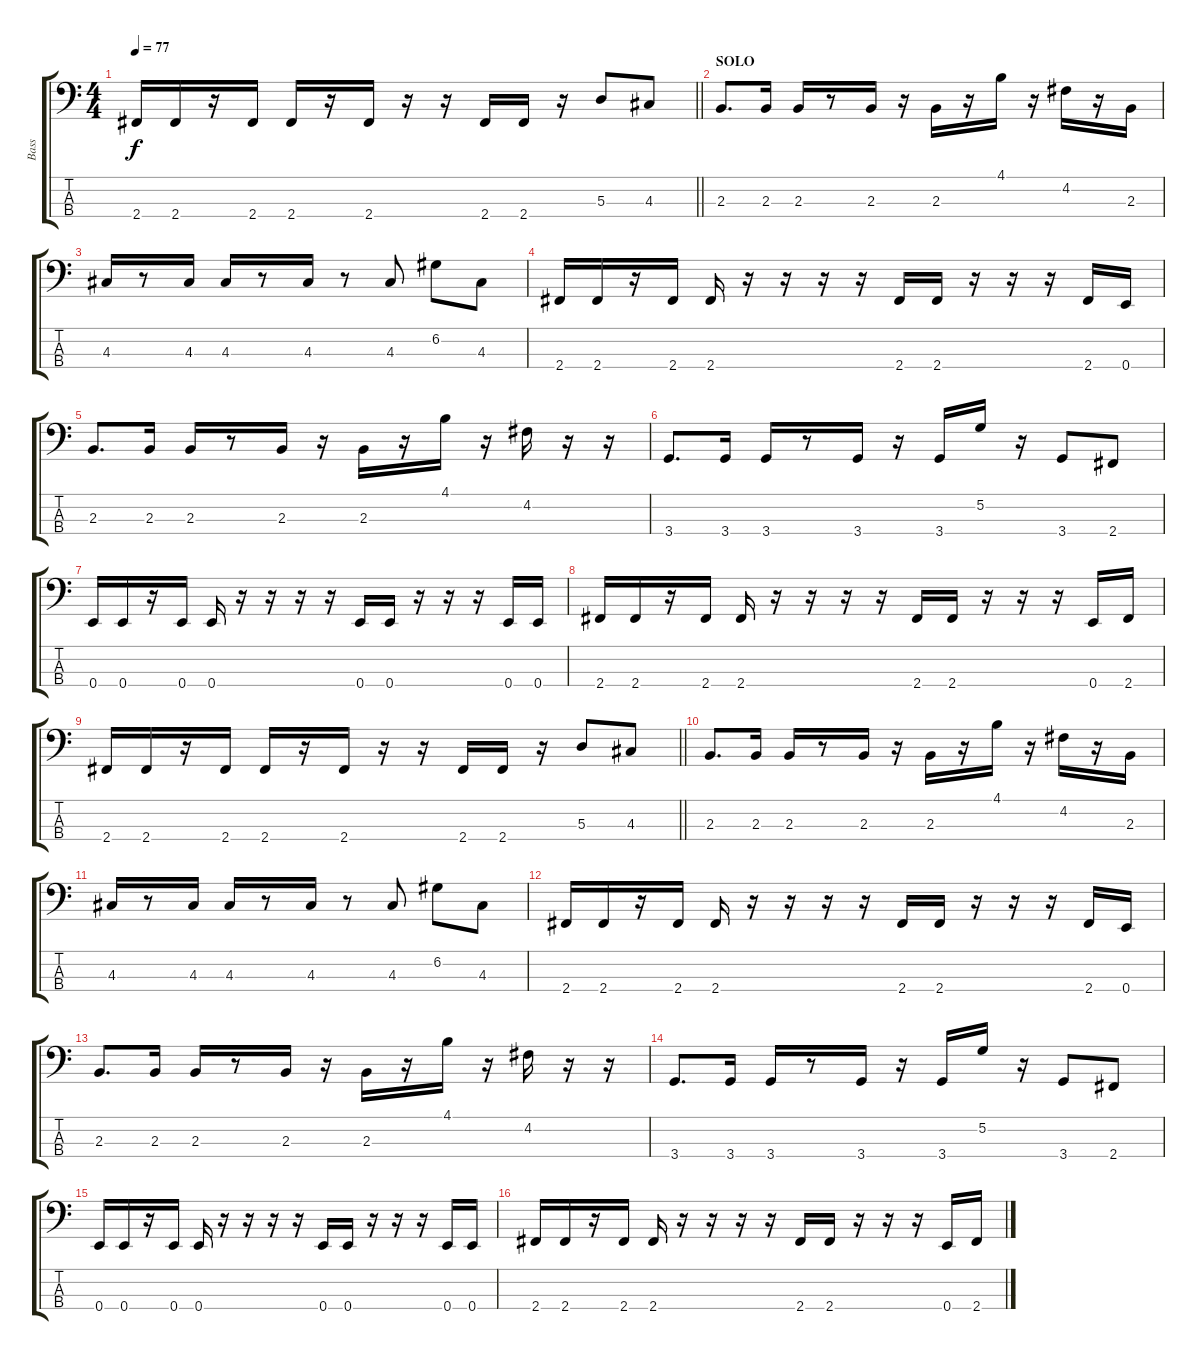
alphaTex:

\track ("Bass" "Bass") {instrument electricbassfinger}
\staff {score tabs}
\tuning (G2 D2 A1 E1) {hide}
\ts (4 4)
\tempo 77
\clef f4
\barLineRight lightlight
\ks c
2.4.16{dy f} 2.4.16 r.16 2.4.16 2.4.16 r.16 2.4.16 r.16 r.16 2.4.16 2.4.16 r.16 5.3.8 4.3.8 |
\section ("" "SOLO")
2.3.8{d} 2.3.16 2.3.16 r.8 2.3.16 r.16 2.3.16 r.16 4.1.16 r.16 4.2.16 r.16 2.3.16 |
4.3.16 r.8 4.3.16 4.3.16 r.8 4.3.16 r.8 4.3.8 6.2.8 4.3.8 |
2.4.16 2.4.16 r.16 2.4.16 2.4.16 r.16 r.16 r.16 r.16 2.4.16 2.4.16 r.16 r.16 r.16 2.4.16 0.4.16 |
2.3.8{d} 2.3.16 2.3.16 r.8 2.3.16 r.16 2.3.16 r.16 4.1.16 r.16 4.2.16 r.16 r.16 |
3.4.8{d} 3.4.16 3.4.16 r.8 3.4.16 r.16 3.4.16 5.2.16 r.16 3.4.8 2.4.8 |
0.4.16 0.4.16 r.16 0.4.16 0.4.16 r.16 r.16 r.16 r.16 0.4.16 0.4.16 r.16 r.16 r.16 0.4.16 0.4.16 |
2.4.16 2.4.16 r.16 2.4.16 2.4.16 r.16 r.16 r.16 r.16 2.4.16 2.4.16 r.16 r.16 r.16 0.4.16 2.4.16 |
\barLineRight lightlight
2.4.16 2.4.16 r.16 2.4.16 2.4.16 r.16 2.4.16 r.16 r.16 2.4.16 2.4.16 r.16 5.3.8 4.3.8 |
2.3.8{d} 2.3.16 2.3.16 r.8 2.3.16 r.16 2.3.16 r.16 4.1.16 r.16 4.2.16 r.16 2.3.16 |
4.3.16 r.8 4.3.16 4.3.16 r.8 4.3.16 r.8 4.3.8 6.2.8 4.3.8 |
2.4.16 2.4.16 r.16 2.4.16 2.4.16 r.16 r.16 r.16 r.16 2.4.16 2.4.16 r.16 r.16 r.16 2.4.16 0.4.16 |
2.3.8{d} 2.3.16 2.3.16 r.8 2.3.16 r.16 2.3.16 r.16 4.1.16 r.16 4.2.16 r.16 r.16 |
3.4.8{d} 3.4.16 3.4.16 r.8 3.4.16 r.16 3.4.16 5.2.16 r.16 3.4.8 2.4.8 |
0.4.16 0.4.16 r.16 0.4.16 0.4.16 r.16 r.16 r.16 r.16 0.4.16 0.4.16 r.16 r.16 r.16 0.4.16 0.4.16 |
2.4.16 2.4.16 r.16 2.4.16 2.4.16 r.16 r.16 r.16 r.16 2.4.16 2.4.16 r.16 r.16 r.16 0.4.16 2.4.16
